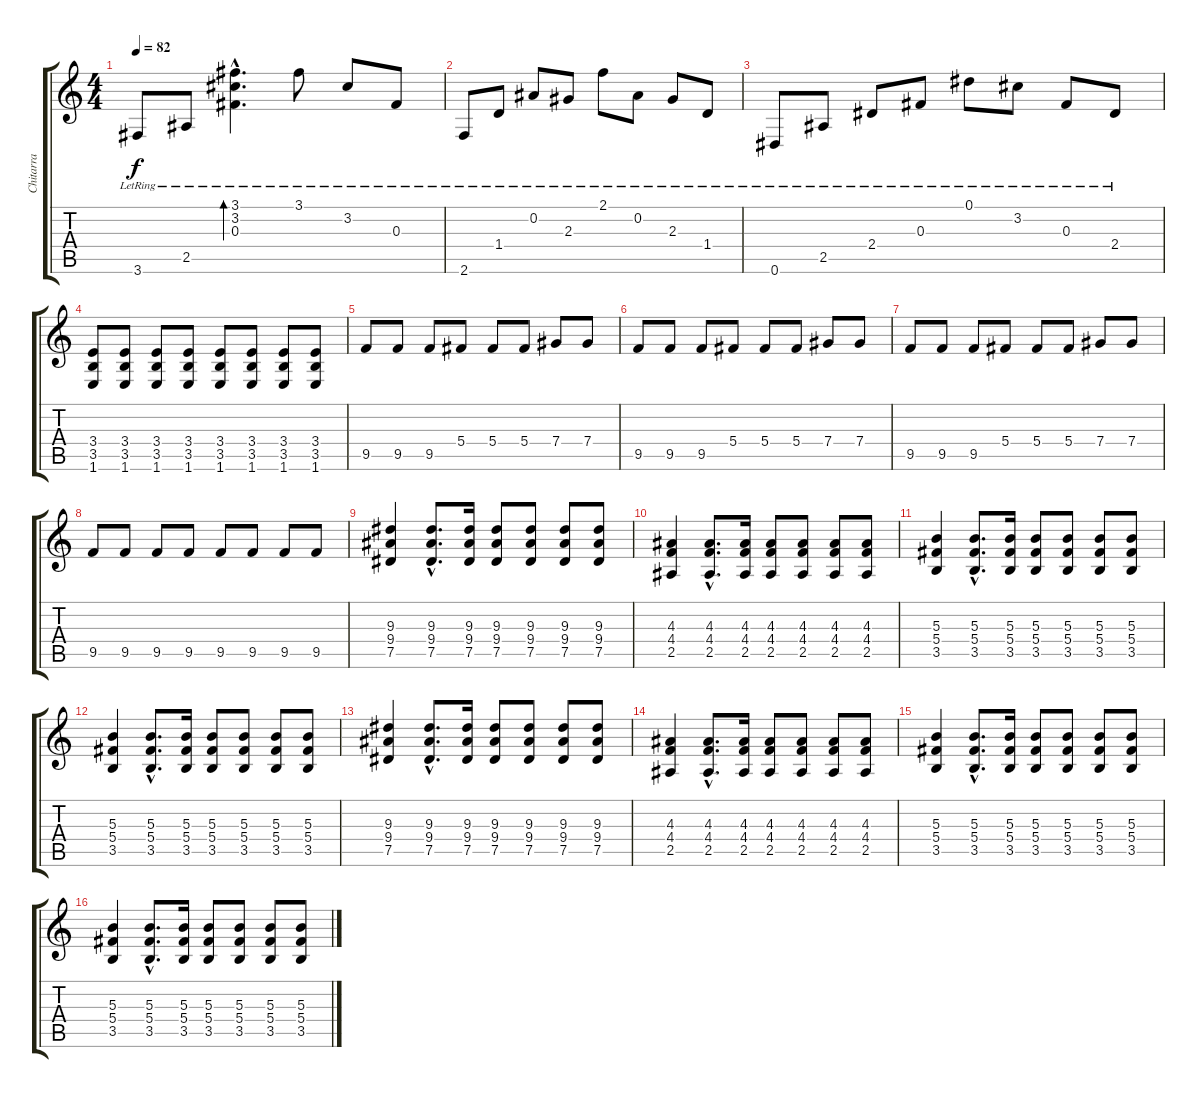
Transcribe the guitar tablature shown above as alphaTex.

\track ("Chitarra" "Chitarra") {instrument electricguitarclean}
\staff {score tabs}
\tuning (Eb4 Bb3 Gb3 Db3 Ab2 Eb2) {hide}
\ts (4 4)
\tempo 82
\clef g2
\ks c
3.6{lr}.8{dy f} 2.5{lr}.8 (3.1{hac lr} 3.2{hac lr} 0.3{hac lr}).4{d bd 30} 3.1{lr}.8 3.2{lr}.8 0.3{lr}.8 |
2.6{lr}.8 1.4{lr}.8 0.2{lr}.8 2.3{lr}.8 2.1{lr}.8 0.2{lr}.8 2.3{lr}.8 1.4{lr}.8 |
0.6{lr}.8 2.5{lr}.8 2.4{lr}.8 0.3{lr}.8 0.1{lr}.8 3.2{lr}.8 0.3{lr}.8 2.4{lr}.8 |
(3.4 3.5 1.6).8{instrument distortionguitar} (3.4 3.5 1.6).8 (3.4 3.5 1.6).8 (3.4 3.5 1.6).8 (3.4 3.5 1.6).8 (3.4 3.5 1.6).8 (3.4 3.5 1.6).8 (3.4 3.5 1.6).8 |
9.5.8 9.5.8 9.5.8 5.4.8 5.4.8 5.4.8 7.4.8 7.4.8 |
9.5.8 9.5.8 9.5.8 5.4.8 5.4.8 5.4.8 7.4.8 7.4.8 |
9.5.8 9.5.8 9.5.8 5.4.8 5.4.8 5.4.8 7.4.8 7.4.8 |
9.5.8 9.5.8 9.5.8 9.5.8 9.5.8 9.5.8 9.5.8 9.5.8 |
(9.3 9.4 7.5).4 (9.3{hac} 9.4{hac} 7.5{hac}).8{d} (9.3 9.4 7.5).16 (9.3 9.4 7.5).8 (9.3 9.4 7.5).8 (9.3 9.4 7.5).8 (9.3 9.4 7.5).8 |
(4.3 4.4 2.5).4 (4.3{hac} 4.4{hac} 2.5{hac}).8{d} (4.3 4.4 2.5).16 (4.3 4.4 2.5).8 (4.3 4.4 2.5).8 (4.3 4.4 2.5).8 (4.3 4.4 2.5).8 |
(5.3 5.4 3.5).4 (5.3{hac} 5.4{hac} 3.5{hac}).8{d} (5.3 5.4 3.5).16 (5.3 5.4 3.5).8 (5.3 5.4 3.5).8 (5.3 5.4 3.5).8 (5.3 5.4 3.5).8 |
(5.3 5.4 3.5).4 (5.3{hac} 5.4{hac} 3.5{hac}).8{d} (5.3 5.4 3.5).16 (5.3 5.4 3.5).8 (5.3 5.4 3.5).8 (5.3 5.4 3.5).8 (5.3 5.4 3.5).8 |
(9.3 9.4 7.5).4 (9.3{hac} 9.4{hac} 7.5{hac}).8{d} (9.3 9.4 7.5).16 (9.3 9.4 7.5).8 (9.3 9.4 7.5).8 (9.3 9.4 7.5).8 (9.3 9.4 7.5).8 |
(4.3 4.4 2.5).4 (4.3{hac} 4.4{hac} 2.5{hac}).8{d} (4.3 4.4 2.5).16 (4.3 4.4 2.5).8 (4.3 4.4 2.5).8 (4.3 4.4 2.5).8 (4.3 4.4 2.5).8 |
(5.3 5.4 3.5).4 (5.3{hac} 5.4{hac} 3.5{hac}).8{d} (5.3 5.4 3.5).16 (5.3 5.4 3.5).8 (5.3 5.4 3.5).8 (5.3 5.4 3.5).8 (5.3 5.4 3.5).8 |
(5.3 5.4 3.5).4 (5.3{hac} 5.4{hac} 3.5{hac}).8{d} (5.3 5.4 3.5).16 (5.3 5.4 3.5).8 (5.3 5.4 3.5).8 (5.3 5.4 3.5).8 (5.3 5.4 3.5).8
